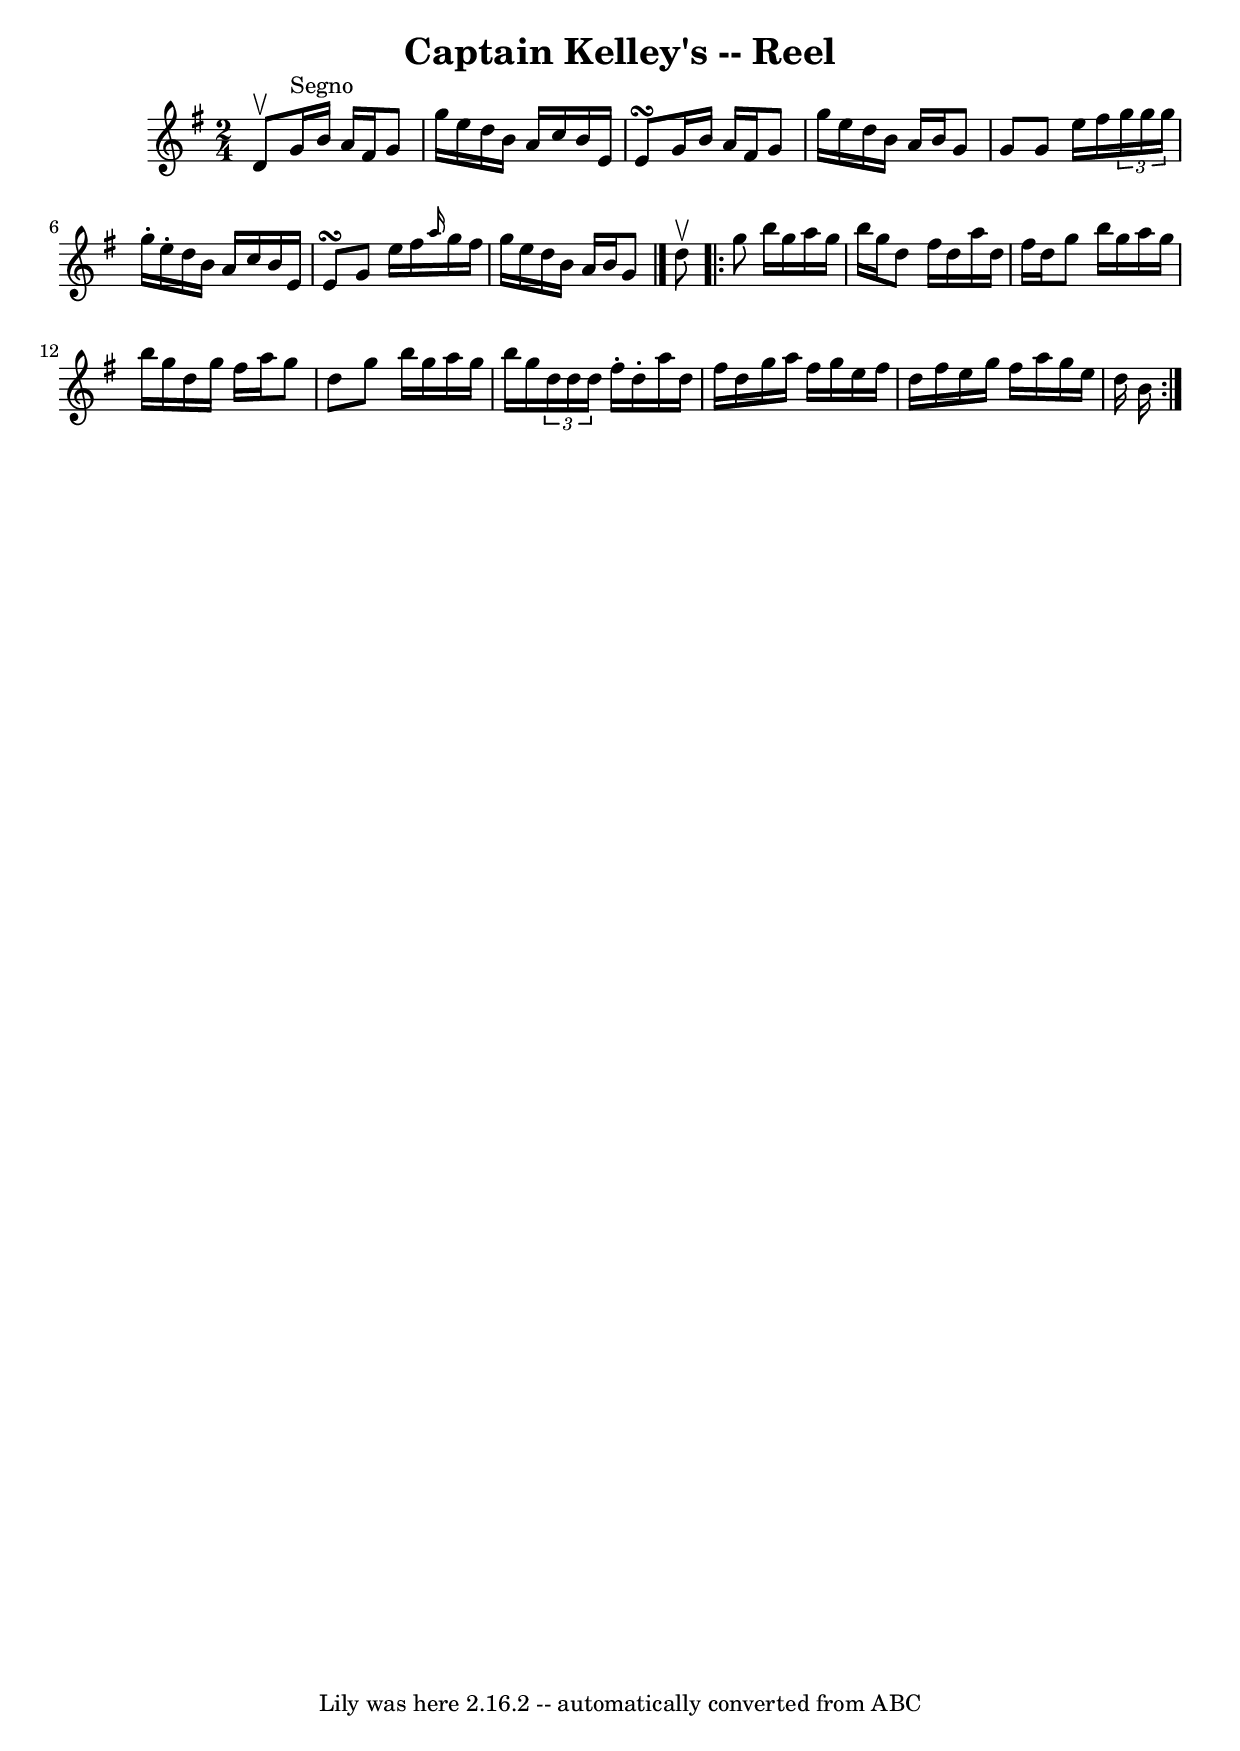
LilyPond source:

\version "2.16.2"
\include "Mammoth.ily"
\header {
  %% book = "Ryan's Mammoth Collection"
  crossRefNumber = "1"
  footnotes = "\\\\44"
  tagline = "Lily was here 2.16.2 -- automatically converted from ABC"
  title = "Captain Kelley's -- Reel"

}
voicedefault =  {


  \time 2/4 
  \key g \major d'8^\upbow   |
  g'16^"Segno" b'16    
  a'16 fis'16 g'8 g''16 e''16    |
  d''16 b'16 a'16    
  c''16 b'16 e'16 e'8\turn    |
  g'16 b'16 a'16 fis'16  
  g'8 g''16 e''16    |
  d''16 b'16 a'16 b'16 g'8    
  g'8    |
  g'8 e''16 fis''16    \times 2/3 { g''16 g''16    
				    g''16  
				  } g''16 -. e''16 -.   |
  d''16 b'16 a'16 c''16    
  b'16 e'16 e'8\turn    |
  g'8 e''16 fis''16  \grace {    
    a''16  
  } g''16 fis''16 g''16 e''16    |
  d''16 b'16    
  a'16 b'16 g'8  \bar "|." d''8^\upbow |
  
  \repeat volta 2 {
    
    g''8 b''16 g''16 a''16 g''16 b''16 g''16    |
    d''8  
    fis''16 d''16 a''16 d''16 fis''16 d''16    |
    g''8    
    b''16 g''16 a''16 g''16 b''16 g''16    |
    d''16 g''16 
    fis''16 a''16 g''8 d''8    |
    g''8 b''16 g''16    
    a''16 g''16 b''16 g''16    |
    \times 2/3 { d''16 d''16    
		 d''16  
	       } fis''16 -. d''16 -. a''16 d''16 fis''16 d''16    
    |
    g''16 a''16 fis''16 g''16 e''16 fis''16 d''16    
    fis''16    |
    e''16 g''16 fis''16 a''16 g''16 e''16    
    d''16 b'16      
  }   

}

\score{
  <<

    \context Staff="default"
    {
      \voicedefault 
      
    }

  >>
  \layout {
    
  }
  \midi {
  }

}
